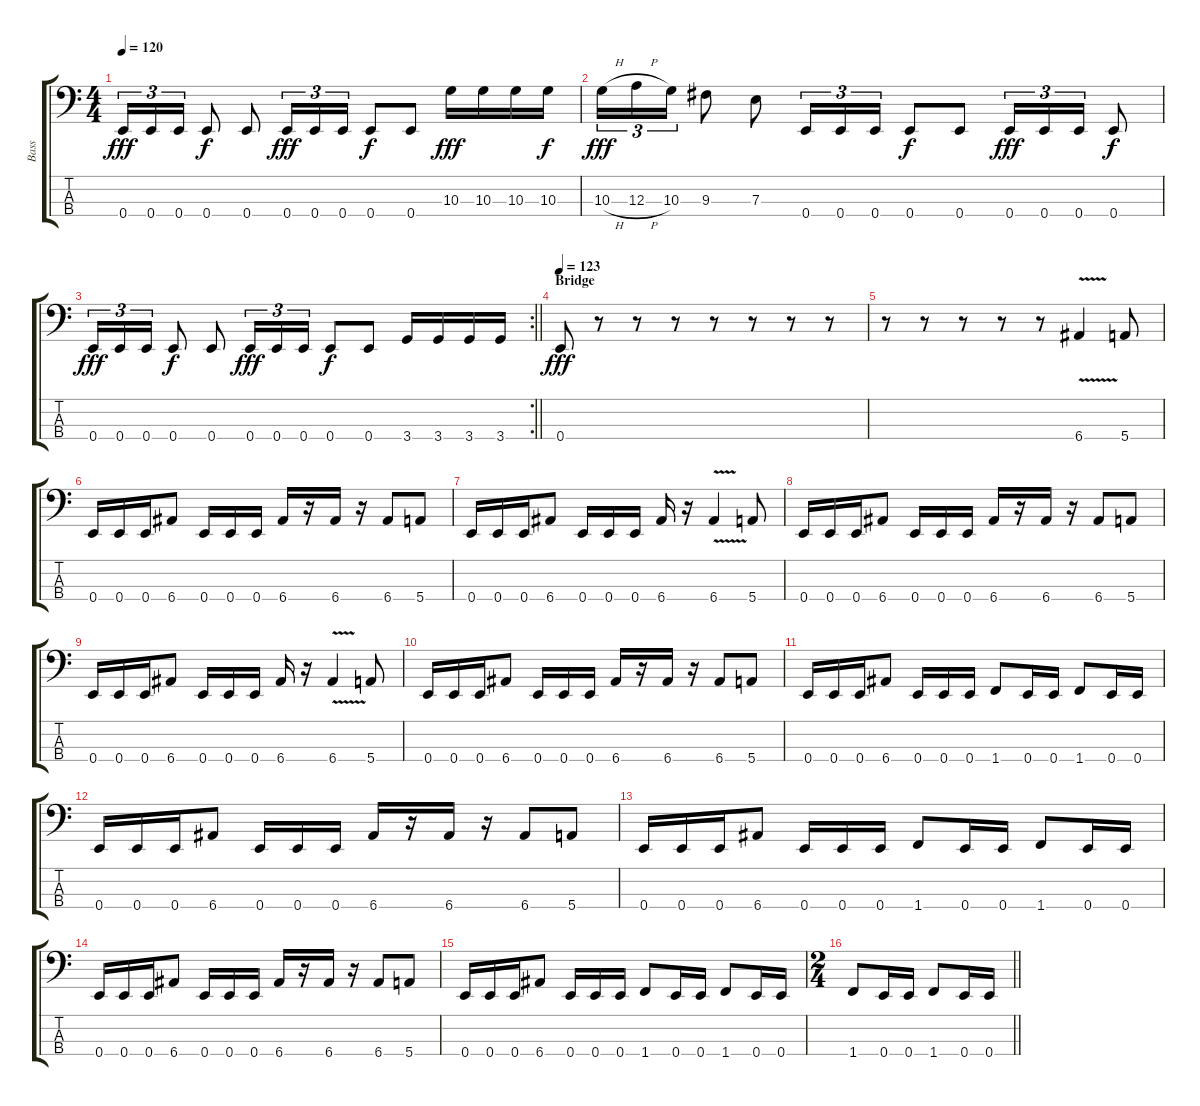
\track ("Bass" "Bass") {instrument electricbassfinger}
\staff {score tabs}
\tuning (G2 D2 A1 E1) {hide}
\ts (4 4)
\tempo 120
\clef f4
\ks c
0.4.16{tu (3 2) dy fff} 0.4.16{tu (3 2)} 0.4.16{tu (3 2)} 0.4.8{dy f} 0.4.8 0.4.16{tu (3 2) dy fff} 0.4.16{tu (3 2)} 0.4.16{tu (3 2)} 0.4.8{dy f} 0.4.8 10.3.16{dy fff} 10.3.16 10.3.16 10.3.16{dy f} |
10.3{h}.16{tu (3 2) dy fff} 12.3{h}.16{tu (3 2)} 10.3.16{tu (3 2)} 9.3.8 7.3.8 0.4.16{tu (3 2)} 0.4.16{tu (3 2)} 0.4.16{tu (3 2)} 0.4.8{dy f} 0.4.8 0.4.16{tu (3 2) dy fff} 0.4.16{tu (3 2)} 0.4.16{tu (3 2)} 0.4.8{dy f} |
\rc 2
\barLineRight lightlight
0.4.16{tu (3 2) dy fff} 0.4.16{tu (3 2)} 0.4.16{tu (3 2)} 0.4.8{dy f} 0.4.8 0.4.16{tu (3 2) dy fff} 0.4.16{tu (3 2)} 0.4.16{tu (3 2)} 0.4.8{dy f} 0.4.8 3.4.16 3.4.16 3.4.16 3.4.16 |
\section ("" "Bridge")
\tempo 123
0.4.8{dy fff} r.8 r.8 r.8 r.8 r.8 r.8 r.8 |
r.8 r.8 r.8 r.8 r.8 6.4{v}.4 5.4.8 |
0.4.16 0.4.16 0.4.16 6.4.8 0.4.16 0.4.16 0.4.16 6.4.16 r.16 6.4.16 r.16 6.4.8 5.4.8 |
0.4.16 0.4.16 0.4.16 6.4.8 0.4.16 0.4.16 0.4.16 6.4.16 r.16 6.4{v}.4 5.4.8 |
0.4.16 0.4.16 0.4.16 6.4.8 0.4.16 0.4.16 0.4.16 6.4.16 r.16 6.4.16 r.16 6.4.8 5.4.8 |
0.4.16 0.4.16 0.4.16 6.4.8 0.4.16 0.4.16 0.4.16 6.4.16 r.16 6.4{v}.4 5.4.8 |
0.4.16 0.4.16 0.4.16 6.4.8 0.4.16 0.4.16 0.4.16 6.4.16 r.16 6.4.16 r.16 6.4.8 5.4.8 |
0.4.16 0.4.16 0.4.16 6.4.8 0.4.16 0.4.16 0.4.16 1.4.8 0.4.16 0.4.16 1.4.8 0.4.16 0.4.16 |
0.4.16 0.4.16 0.4.16 6.4.8 0.4.16 0.4.16 0.4.16 6.4.16 r.16 6.4.16 r.16 6.4.8 5.4.8 |
0.4.16 0.4.16 0.4.16 6.4.8 0.4.16 0.4.16 0.4.16 1.4.8 0.4.16 0.4.16 1.4.8 0.4.16 0.4.16 |
0.4.16 0.4.16 0.4.16 6.4.8 0.4.16 0.4.16 0.4.16 6.4.16 r.16 6.4.16 r.16 6.4.8 5.4.8 |
0.4.16 0.4.16 0.4.16 6.4.8 0.4.16 0.4.16 0.4.16 1.4.8 0.4.16 0.4.16 1.4.8 0.4.16 0.4.16 |
\ts (2 4)
\barLineRight lightlight
1.4.8 0.4.16 0.4.16 1.4.8 0.4.16 0.4.16
